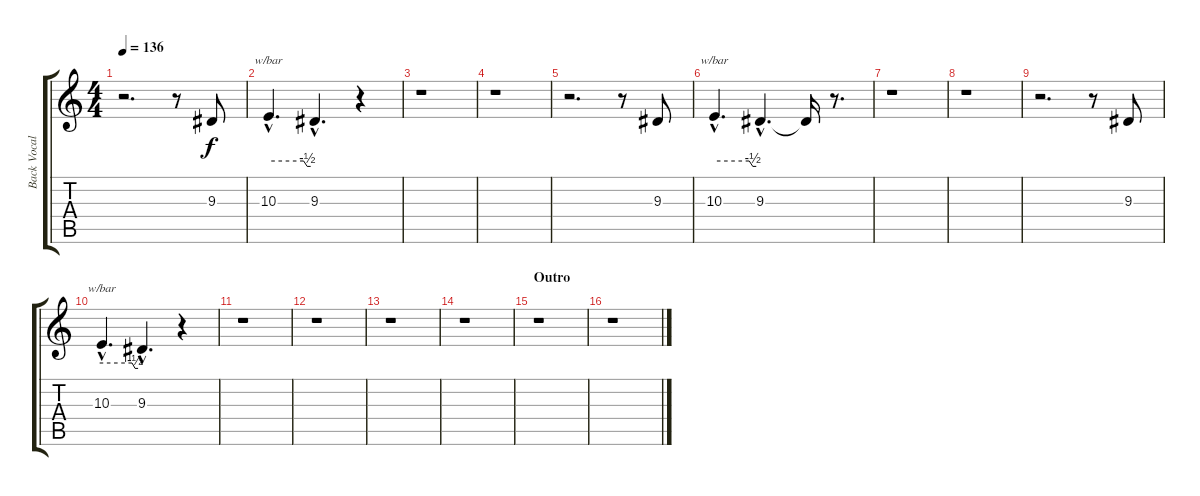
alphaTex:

\track ("Back Vocal" "Back Vocal") {instrument viola}
\staff {score tabs}
\tuning (Eb4 Bb3 Gb3 Db3 Ab2 Eb2) {hide}
\ts (4 4)
\tempo 136
\clef g2
\ks c
r.2{d dy f} r.8 9.3.8 |
10.3{hac}.4{d tbe (custom default 0 0 50 0 55 -2 60 -2)} 9.3{hac}.4{d} r.4 |
r.1 |
r.1 |
r.2{d} r.8 9.3.8 |
10.3{hac}.4{d tbe (custom default 0 0 50 0 55 -2 60 -2)} 9.3{hac}.4{d} 9.3{t}.16 r.8{d} |
r.1 |
r.1 |
r.2{d} r.8 9.3.8 |
10.3{hac}.4{d tbe (custom default 0 0 50 0 55 -2 60 -2)} 9.3{hac}.4{d} r.4 |
r.1 |
r.1 |
r.1 |
r.1 |
\section ("" "Outro")
r.1 |
r.1
